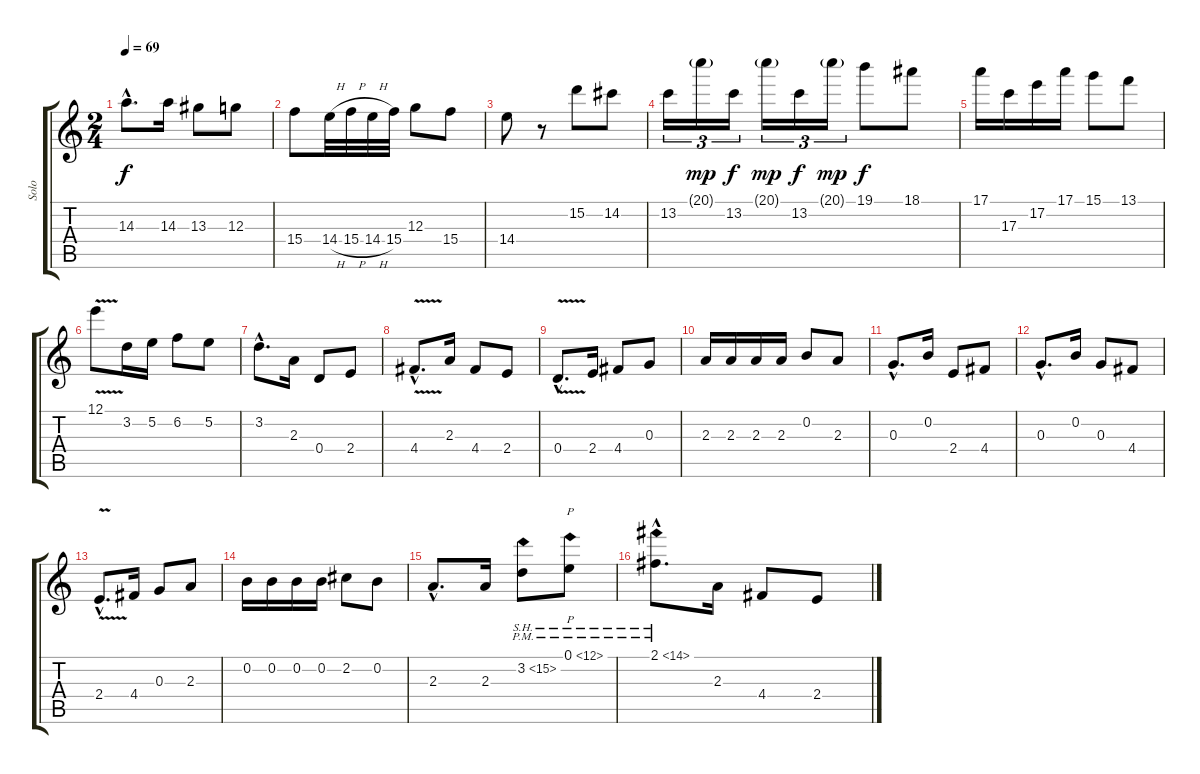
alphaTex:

\track ("Solo" "Solo") {instrument distortionguitar}
\staff {score tabs}
\tuning (E4 B3 G3 D3 A2 E2) {hide}
\ts (2 4)
\tempo 69
\clef g2
\ks c
14.3{hac}.8{d dy f} 14.3.16 13.3.8 12.3.8 |
15.4.8 14.4{h}.32 15.4{h}.32 14.4{h}.32 15.4.32 12.3.8 15.4.8 |
14.4.8 r.8 15.2.8 14.2.8 |
13.2.16{tu (3 2)} 20.1{g}.16{tu (3 2) dy mp} 13.2.16{tu (3 2) dy f} 20.1{g}.16{tu (3 2) dy mp} 13.2.16{tu (3 2) dy f} 20.1{g}.16{tu (3 2) dy mp} 19.1.8{dy f} 18.1.8 |
17.1.16 17.3.16 17.2.16 17.1.16 15.1.8 13.1.8 |
12.1{v}.8 3.2.16 5.2.16 6.2.8 5.2.8 |
3.2{hac}.8{d} 2.3.16 0.4.8 2.4.8 |
4.4{v hac}.8{d} 2.3.16 4.4.8 2.4.8 |
0.4{v hac}.8{d} 2.4.16 4.4.8 0.3.8 |
2.3.16 2.3.16 2.3.16 2.3.16 0.2.8 2.3.8 |
0.3{hac}.8{d} 0.2.16 2.4.8 4.4.8 |
0.3{hac}.8{d} 0.2.16 0.3.8 4.4.8 |
2.4{v hac}.8{d} 4.4.16 0.3.8 2.3.8 |
0.2.16 0.2.16 0.2.16 0.2.16 2.2.8 0.2.8 |
2.3{hac}.8{d} 2.3.16 3.2{sh 12 pm}.8 0.1{sh 12 pm}.8{p} |
2.1{sh 12 hac pm}.8{d} 2.3.16 4.4.8 2.4.8
